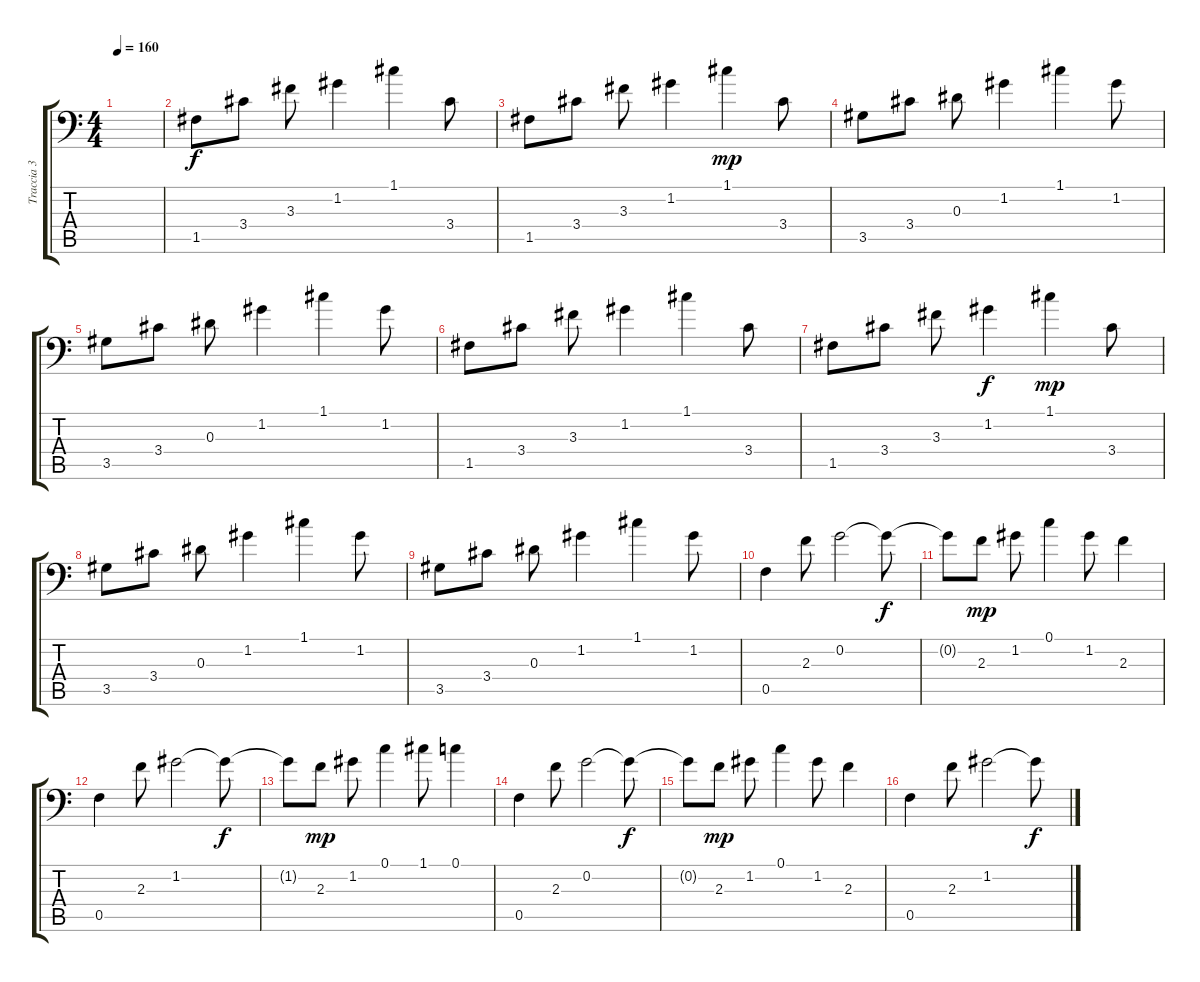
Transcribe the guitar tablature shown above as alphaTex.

\track ("Traccia 3" "Traccia 3") {instrument electricguitarclean}
\staff {score tabs}
\tuning (C4 G3 Eb3 Bb2 F2 Bb1) {hide}
\ts (4 4)
\tempo 160
\clef f4
\ks c
|
1.5.8 3.4.8 3.3.8 1.2.4 1.1.4 3.4.8 |
1.5.8 3.4.8 3.3.8 1.2.4{dy f} 1.1.4{dy mp} 3.4.8 |
3.5.8 3.4.8 0.3.8 1.2.4 1.1.4 1.2.8 |
3.5.8 3.4.8 0.3.8 1.2.4 1.1.4 1.2.8 |
1.5.8 3.4.8 3.3.8 1.2.4 1.1.4 3.4.8 |
1.5.8 3.4.8 3.3.8 1.2.4{dy f} 1.1.4{dy mp} 3.4.8 |
3.5.8 3.4.8 0.3.8 1.2.4 1.1.4 1.2.8 |
3.5.8 3.4.8 0.3.8 1.2.4 1.1.4 1.2.8 |
0.5.4 2.3.8 0.2.2 0.2{t}.8{dy f} |
0.2{t}.8 2.3.8{dy mp} 1.2.8 0.1.4 1.2.8 2.3.4 |
0.5.4 2.3.8 1.2.2 1.2{t}.8{dy f} |
1.2{t}.8 2.3.8{dy mp} 1.2.8 0.1.4 1.1.8 0.1.4 |
0.5.4 2.3.8 0.2.2 0.2{t}.8{dy f} |
0.2{t}.8 2.3.8{dy mp} 1.2.8 0.1.4 1.2.8 2.3.4 |
0.5.4 2.3.8 1.2.2 1.2{t}.8{dy f}
